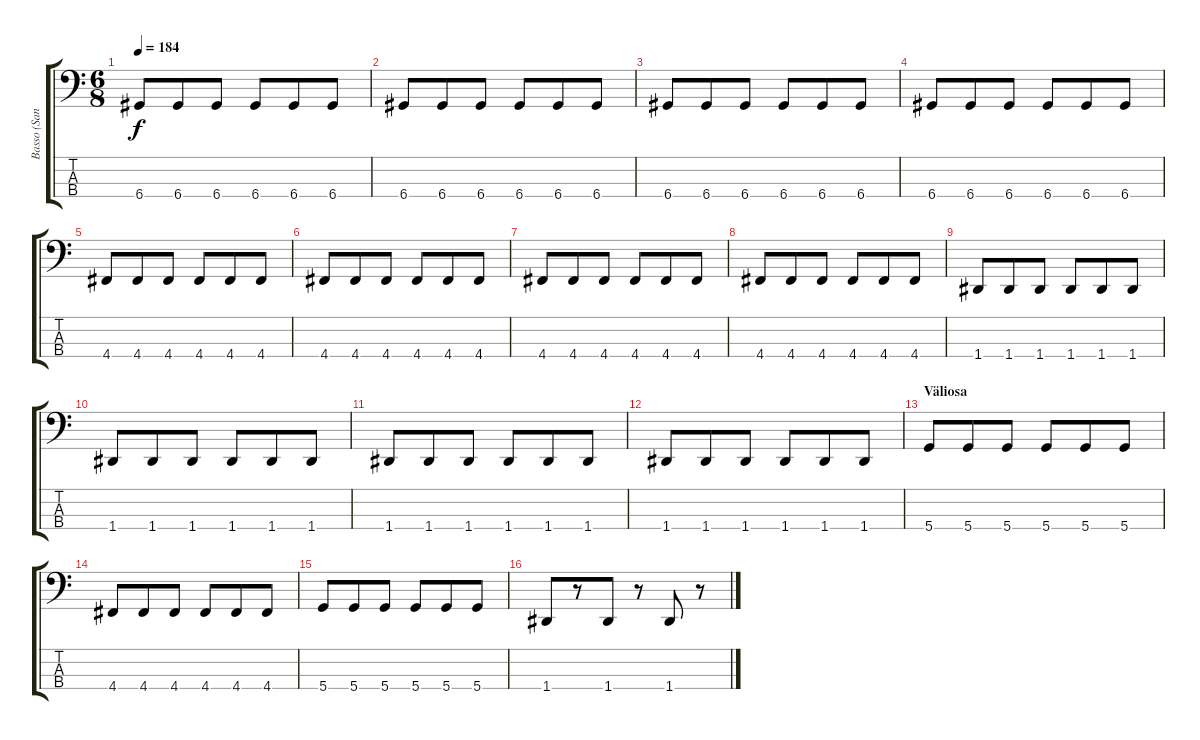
\track ("Basso (Santtu)" "Basso (San") {instrument electricbasspick}
\staff {score tabs}
\tuning (G2 D2 A1 D1) {hide}
\ts (6 8)
\tempo 184
\clef f4
\ks c
6.4.8{dy f} 6.4.8 6.4.8 6.4.8 6.4.8 6.4.8 |
6.4.8 6.4.8 6.4.8 6.4.8 6.4.8 6.4.8 |
6.4.8 6.4.8 6.4.8 6.4.8 6.4.8 6.4.8 |
6.4.8 6.4.8 6.4.8 6.4.8 6.4.8 6.4.8 |
4.4.8 4.4.8 4.4.8 4.4.8 4.4.8 4.4.8 |
4.4.8 4.4.8 4.4.8 4.4.8 4.4.8 4.4.8 |
4.4.8 4.4.8 4.4.8 4.4.8 4.4.8 4.4.8 |
4.4.8 4.4.8 4.4.8 4.4.8 4.4.8 4.4.8 |
1.4.8 1.4.8 1.4.8 1.4.8 1.4.8 1.4.8 |
1.4.8 1.4.8 1.4.8 1.4.8 1.4.8 1.4.8 |
1.4.8 1.4.8 1.4.8 1.4.8 1.4.8 1.4.8 |
1.4.8 1.4.8 1.4.8 1.4.8 1.4.8 1.4.8 |
\section ("" "Väliosa")
5.4.8 5.4.8 5.4.8 5.4.8 5.4.8 5.4.8 |
4.4.8 4.4.8 4.4.8 4.4.8 4.4.8 4.4.8 |
5.4.8 5.4.8 5.4.8 5.4.8 5.4.8 5.4.8 |
1.4.8 r.8 1.4.8 r.8 1.4.8 r.8
